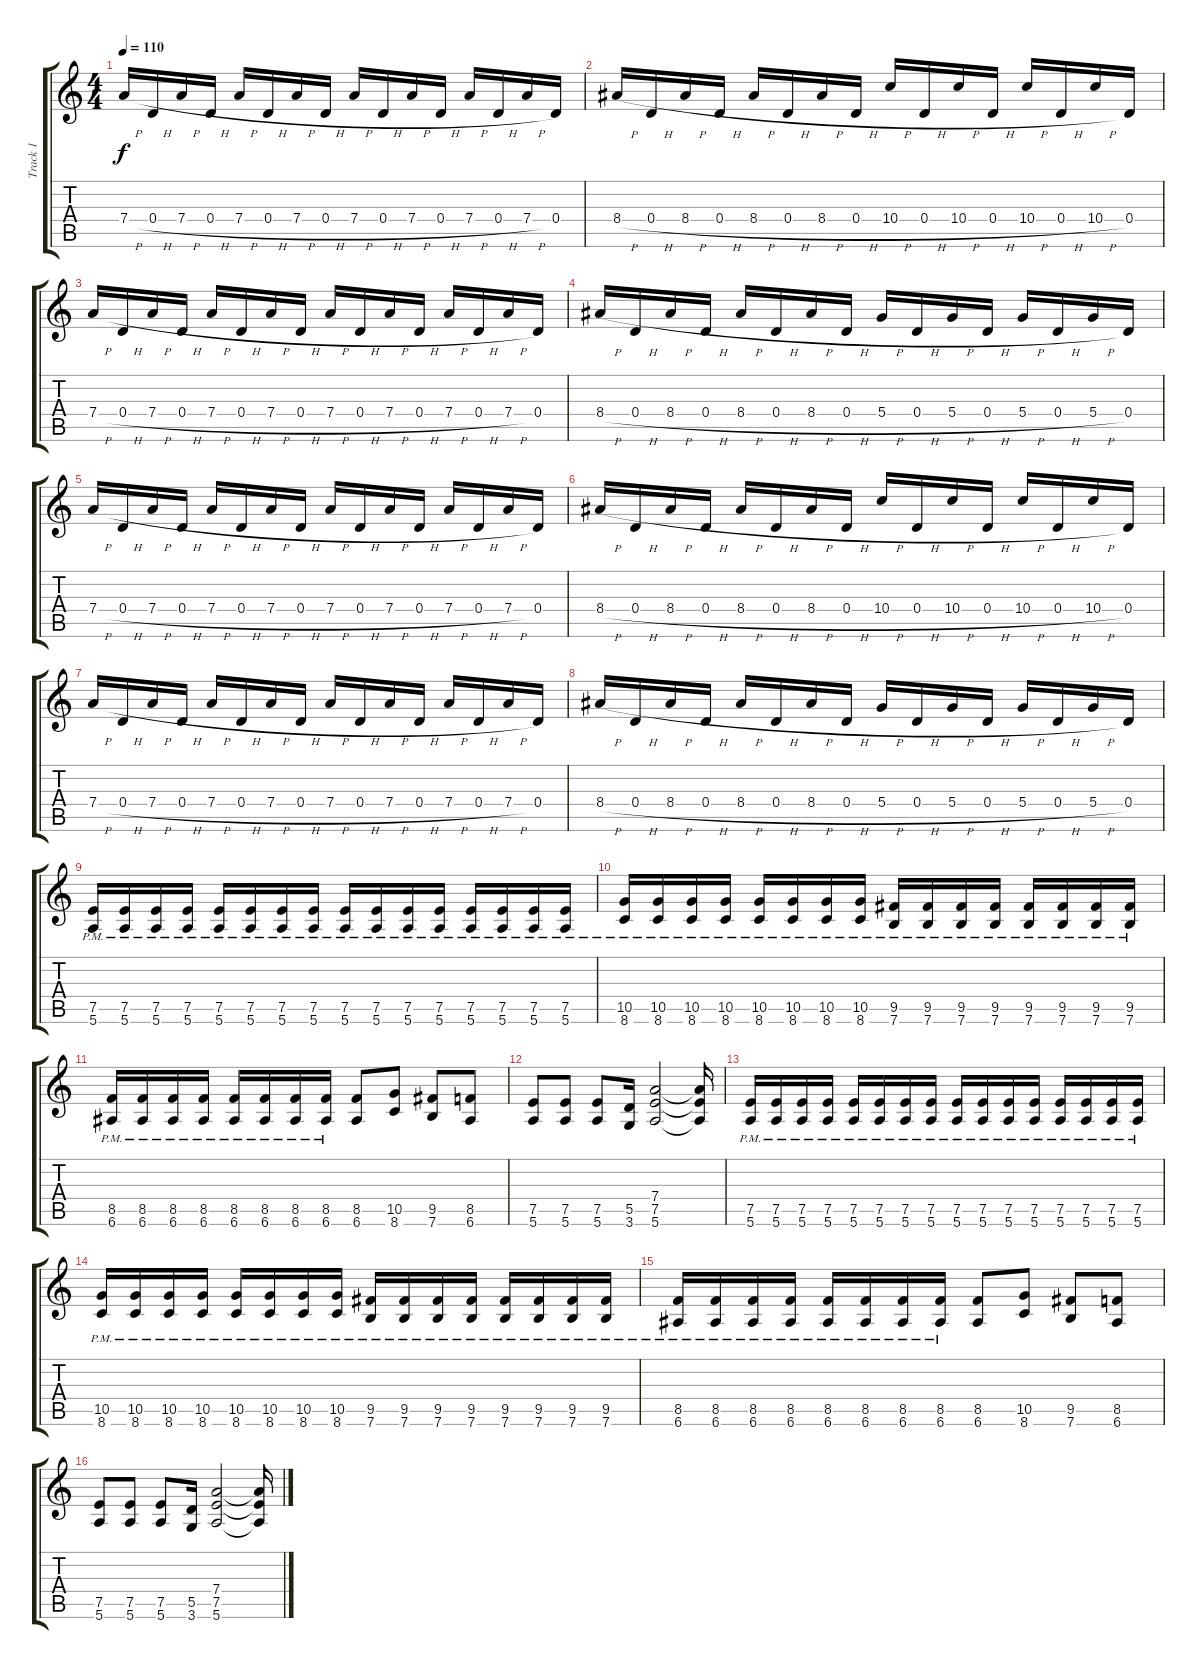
\track ("Track 1" "Track 1") {instrument distortionguitar}
\staff {score tabs}
\tuning (E4 B3 G3 D3 A2 E2) {hide}
\ts (4 4)
\tempo 110
\clef g2
\ks c
7.4{h}.16{dy f balance 8} 0.4{h}.16 7.4{h}.16 0.4{h}.16 7.4{h}.16 0.4{h}.16 7.4{h}.16 0.4{h}.16 7.4{h}.16 0.4{h}.16 7.4{h}.16 0.4{h}.16 7.4{h}.16 0.4{h}.16 7.4{h}.16 0.4.16 |
8.4{h}.16 0.4{h}.16 8.4{h}.16 0.4{h}.16 8.4{h}.16 0.4{h}.16 8.4{h}.16 0.4{h}.16 10.4{h}.16 0.4{h}.16 10.4{h}.16 0.4{h}.16 10.4{h}.16 0.4{h}.16 10.4{h}.16 0.4.16 |
7.4{h}.16 0.4{h}.16 7.4{h}.16 0.4{h}.16 7.4{h}.16 0.4{h}.16 7.4{h}.16 0.4{h}.16 7.4{h}.16 0.4{h}.16 7.4{h}.16 0.4{h}.16 7.4{h}.16 0.4{h}.16 7.4{h}.16 0.4.16 |
8.4{h}.16 0.4{h}.16 8.4{h}.16 0.4{h}.16 8.4{h}.16 0.4{h}.16 8.4{h}.16 0.4{h}.16 5.4{h}.16 0.4{h}.16 5.4{h}.16 0.4{h}.16 5.4{h}.16 0.4{h}.16 5.4{h}.16 0.4.16 |
7.4{h}.16 0.4{h}.16 7.4{h}.16 0.4{h}.16 7.4{h}.16 0.4{h}.16 7.4{h}.16 0.4{h}.16 7.4{h}.16 0.4{h}.16 7.4{h}.16 0.4{h}.16 7.4{h}.16 0.4{h}.16 7.4{h}.16 0.4.16 |
8.4{h}.16 0.4{h}.16 8.4{h}.16 0.4{h}.16 8.4{h}.16 0.4{h}.16 8.4{h}.16 0.4{h}.16 10.4{h}.16 0.4{h}.16 10.4{h}.16 0.4{h}.16 10.4{h}.16 0.4{h}.16 10.4{h}.16 0.4.16 |
7.4{h}.16 0.4{h}.16 7.4{h}.16 0.4{h}.16 7.4{h}.16 0.4{h}.16 7.4{h}.16 0.4{h}.16 7.4{h}.16 0.4{h}.16 7.4{h}.16 0.4{h}.16 7.4{h}.16 0.4{h}.16 7.4{h}.16 0.4.16 |
8.4{h}.16 0.4{h}.16 8.4{h}.16 0.4{h}.16 8.4{h}.16 0.4{h}.16 8.4{h}.16 0.4{h}.16 5.4{h}.16 0.4{h}.16 5.4{h}.16 0.4{h}.16 5.4{h}.16 0.4{h}.16 5.4{h}.16 0.4.16 |
(7.5 5.6{pm}).16 (7.5 5.6{pm}).16 (7.5 5.6{pm}).16 (7.5 5.6{pm}).16 (7.5 5.6{pm}).16 (7.5 5.6{pm}).16 (7.5 5.6{pm}).16 (7.5 5.6{pm}).16 (7.5 5.6{pm}).16 (7.5 5.6{pm}).16 (7.5 5.6{pm}).16 (7.5 5.6{pm}).16 (7.5 5.6{pm}).16 (7.5 5.6{pm}).16 (7.5 5.6{pm}).16 (7.5 5.6{pm}).16 |
(10.5 8.6{pm}).16 (10.5 8.6{pm}).16 (10.5 8.6{pm}).16 (10.5 8.6{pm}).16 (10.5 8.6{pm}).16 (10.5 8.6{pm}).16 (10.5 8.6{pm}).16 (10.5 8.6{pm}).16 (9.5 7.6{pm}).16 (9.5 7.6{pm}).16 (9.5 7.6{pm}).16 (9.5 7.6{pm}).16 (9.5 7.6{pm}).16 (9.5 7.6{pm}).16 (9.5 7.6{pm}).16 (9.5 7.6{pm}).16 |
(8.5 6.6{pm}).16 (8.5 6.6{pm}).16 (8.5 6.6{pm}).16 (8.5 6.6{pm}).16 (8.5 6.6{pm}).16 (8.5 6.6{pm}).16 (8.5 6.6{pm}).16 (8.5 6.6{pm}).16 (8.5 6.6).8 (10.5 8.6).8 (9.5 7.6).8 (8.5 6.6).8 |
(7.5 5.6).8 (7.5 5.6).8 (7.5 5.6).8 (5.5 3.6).16 (7.4 7.5 5.6).2 (7.4{t} 7.5{t} 5.6{t}).16 |
(7.5 5.6{pm}).16 (7.5 5.6{pm}).16 (7.5 5.6{pm}).16 (7.5 5.6{pm}).16 (7.5 5.6{pm}).16 (7.5 5.6{pm}).16 (7.5 5.6{pm}).16 (7.5 5.6{pm}).16 (7.5 5.6{pm}).16 (7.5 5.6{pm}).16 (7.5 5.6{pm}).16 (7.5 5.6{pm}).16 (7.5 5.6{pm}).16 (7.5 5.6{pm}).16 (7.5 5.6{pm}).16 (7.5 5.6{pm}).16 |
(10.5 8.6{pm}).16 (10.5 8.6{pm}).16 (10.5 8.6{pm}).16 (10.5 8.6{pm}).16 (10.5 8.6{pm}).16 (10.5 8.6{pm}).16 (10.5 8.6{pm}).16 (10.5 8.6{pm}).16 (9.5 7.6{pm}).16 (9.5 7.6{pm}).16 (9.5 7.6{pm}).16 (9.5 7.6{pm}).16 (9.5 7.6{pm}).16 (9.5 7.6{pm}).16 (9.5 7.6{pm}).16 (9.5 7.6{pm}).16 |
(8.5 6.6{pm}).16 (8.5 6.6{pm}).16 (8.5 6.6{pm}).16 (8.5 6.6{pm}).16 (8.5 6.6{pm}).16 (8.5 6.6{pm}).16 (8.5 6.6{pm}).16 (8.5 6.6{pm}).16 (8.5 6.6).8 (10.5 8.6).8 (9.5 7.6).8 (8.5 6.6).8 |
(7.5 5.6).8 (7.5 5.6).8 (7.5 5.6).8 (5.5 3.6).16 (7.4 7.5 5.6).2 (7.4{t} 7.5{t} 5.6{t}).16
